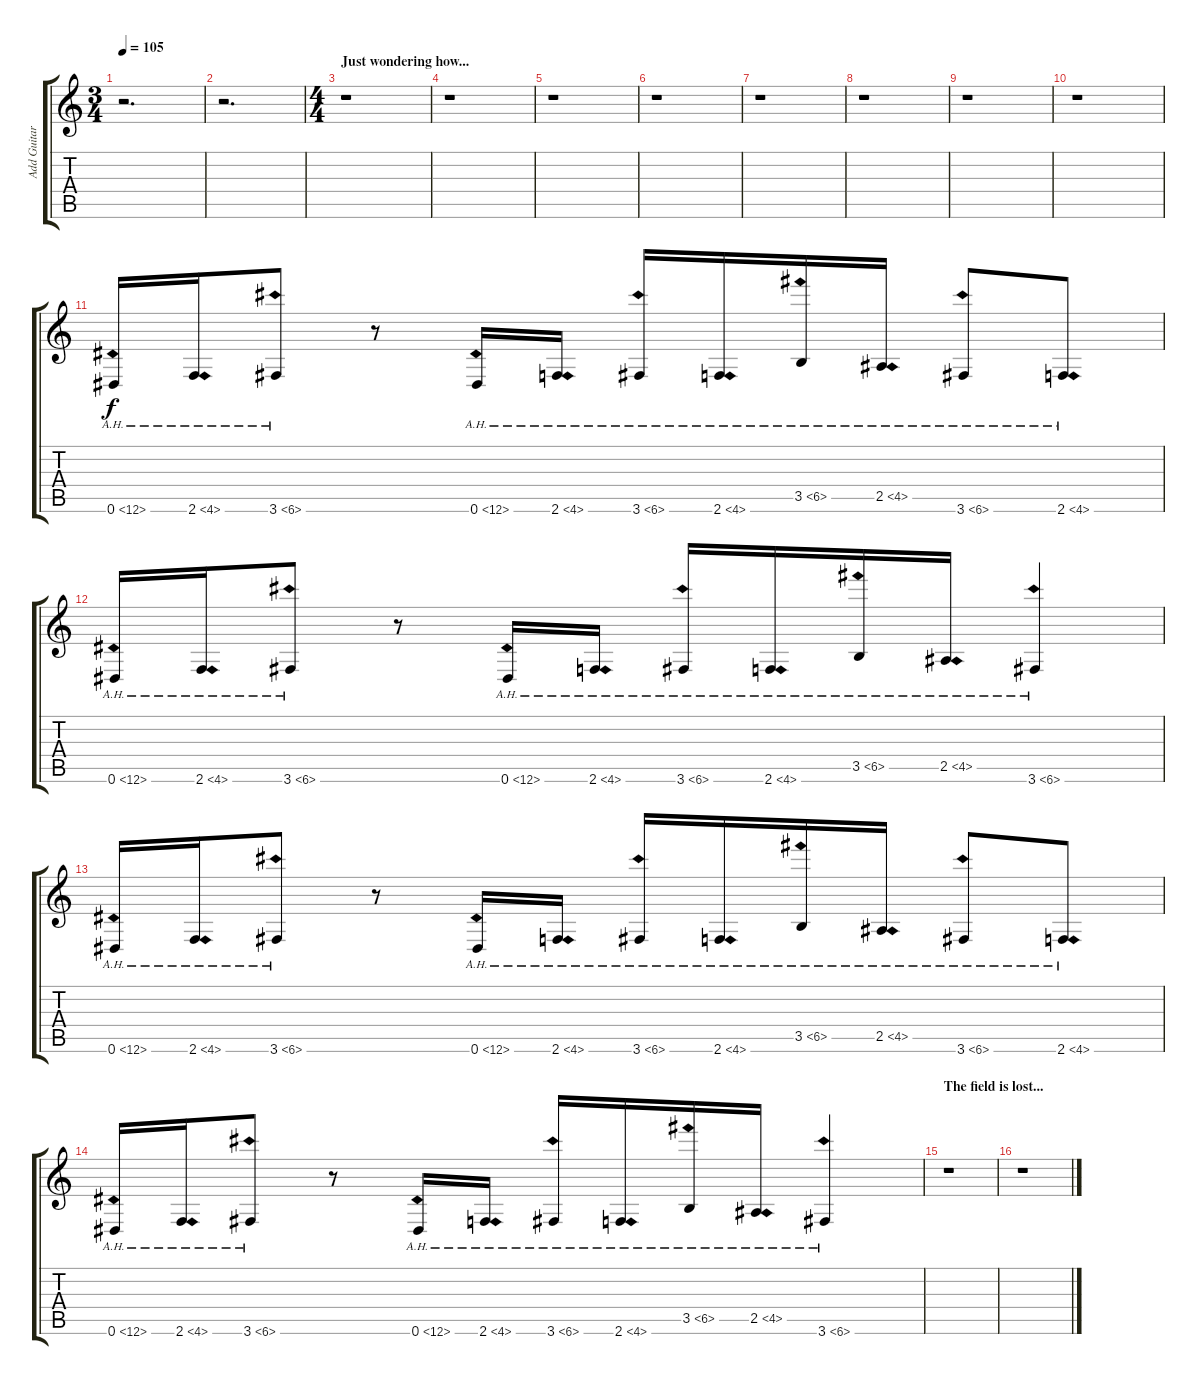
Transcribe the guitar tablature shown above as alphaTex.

\track ("Add Guitar 2" "Add Guitar") {instrument distortionguitar}
\staff {score tabs}
\tuning (Eb4 Bb3 Gb3 Db3 Ab2 Eb2) {hide}
\ts (3 4)
\tempo 105
\clef g2
\ks c
r.2{d dy f} |
r.2{d} |
\ts (4 4)
\section ("" "Just wondering how...")
r.1 |
r.1 |
r.1 |
r.1 |
r.1 |
r.1 |
r.1 |
r.1 |
0.6{ah 12}.16{volume 5} 2.6{ah 2}.16 3.6{ah 3}.8 r.8 0.6{ah 12}.16 2.6{ah 2}.16 3.6{ah 3}.16 2.6{ah 2}.16 3.5{ah 3}.16 2.5{ah 2}.16 3.6{ah 3}.8 2.6{ah 2}.8 |
0.6{ah 12}.16 2.6{ah 2}.16 3.6{ah 3}.8 r.8 0.6{ah 12}.16 2.6{ah 2}.16 3.6{ah 3}.16 2.6{ah 2}.16 3.5{ah 3}.16 2.5{ah 2}.16 3.6{ah 3}.4 |
0.6{ah 12}.16 2.6{ah 2}.16 3.6{ah 3}.8 r.8 0.6{ah 12}.16 2.6{ah 2}.16 3.6{ah 3}.16 2.6{ah 2}.16 3.5{ah 3}.16 2.5{ah 2}.16 3.6{ah 3}.8 2.6{ah 2}.8 |
0.6{ah 12}.16 2.6{ah 2}.16 3.6{ah 3}.8 r.8 0.6{ah 12}.16 2.6{ah 2}.16 3.6{ah 3}.16 2.6{ah 2}.16 3.5{ah 3}.16 2.5{ah 2}.16 3.6{ah 3}.4 |
\section ("" "The field is lost...")
r.1 |
r.1
